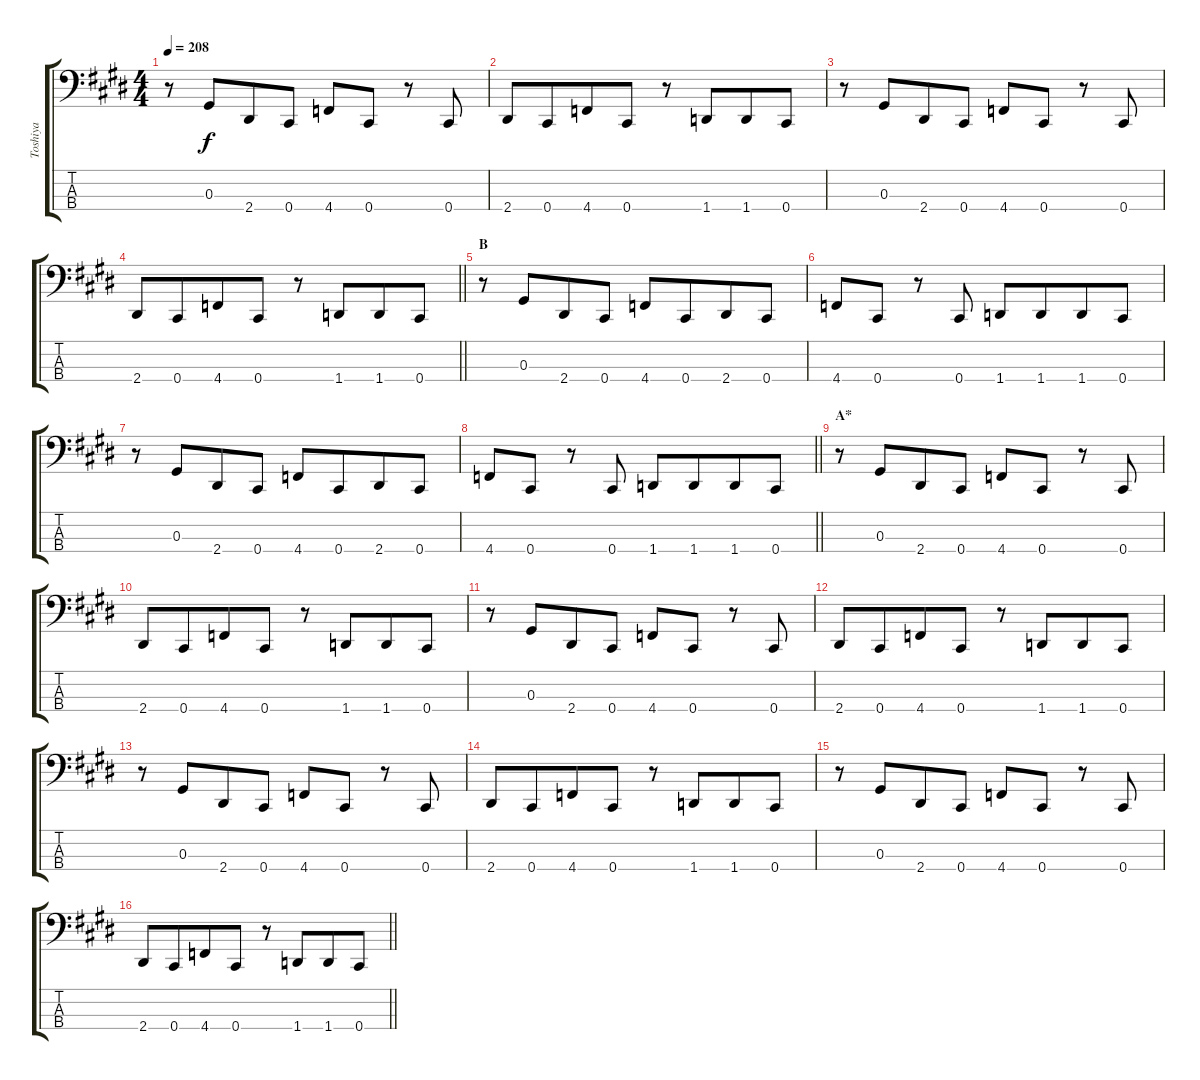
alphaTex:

\track ("Toshiya" "Toshiya") {instrument electricbasspick}
\staff {score tabs}
\tuning (Gb2 Db2 Ab1 Db1) {hide}
\ts (4 4)
\tempo 208
\clef f4
\ks c#minor
r.8{dy f} 0.3.8{beam merge} 2.4.8 0.4.8 4.4.8 0.4.8 r.8 0.4.8 |
2.4.8 0.4.8{beam merge} 4.4.8 0.4.8 r.8 1.4.8{beam merge} 1.4.8 0.4.8 |
r.8 0.3.8{beam merge} 2.4.8 0.4.8 4.4.8 0.4.8 r.8 0.4.8 |
\barLineRight lightlight
2.4.8 0.4.8{beam merge} 4.4.8 0.4.8 r.8 1.4.8{beam merge} 1.4.8 0.4.8 |
\section ("" "B")
r.8 0.3.8{beam merge} 2.4.8 0.4.8 4.4.8 0.4.8{beam merge} 2.4.8 0.4.8 |
4.4.8 0.4.8 r.8 0.4.8 1.4.8 1.4.8{beam merge} 1.4.8 0.4.8 |
r.8 0.3.8{beam merge} 2.4.8 0.4.8 4.4.8 0.4.8{beam merge} 2.4.8 0.4.8 |
\barLineRight lightlight
4.4.8 0.4.8 r.8 0.4.8 1.4.8 1.4.8{beam merge} 1.4.8 0.4.8 |
\section ("" "A*")
r.8 0.3.8{beam merge} 2.4.8 0.4.8 4.4.8 0.4.8 r.8 0.4.8 |
2.4.8 0.4.8{beam merge} 4.4.8 0.4.8 r.8 1.4.8{beam merge} 1.4.8 0.4.8 |
r.8 0.3.8{beam merge} 2.4.8 0.4.8 4.4.8 0.4.8 r.8 0.4.8 |
2.4.8 0.4.8{beam merge} 4.4.8 0.4.8 r.8 1.4.8{beam merge} 1.4.8 0.4.8 |
r.8 0.3.8{beam merge} 2.4.8 0.4.8 4.4.8 0.4.8 r.8 0.4.8 |
2.4.8 0.4.8{beam merge} 4.4.8 0.4.8 r.8 1.4.8{beam merge} 1.4.8 0.4.8 |
r.8 0.3.8{beam merge} 2.4.8 0.4.8 4.4.8 0.4.8 r.8 0.4.8 |
\barLineRight lightlight
2.4.8 0.4.8{beam merge} 4.4.8 0.4.8 r.8 1.4.8{beam merge} 1.4.8 0.4.8
